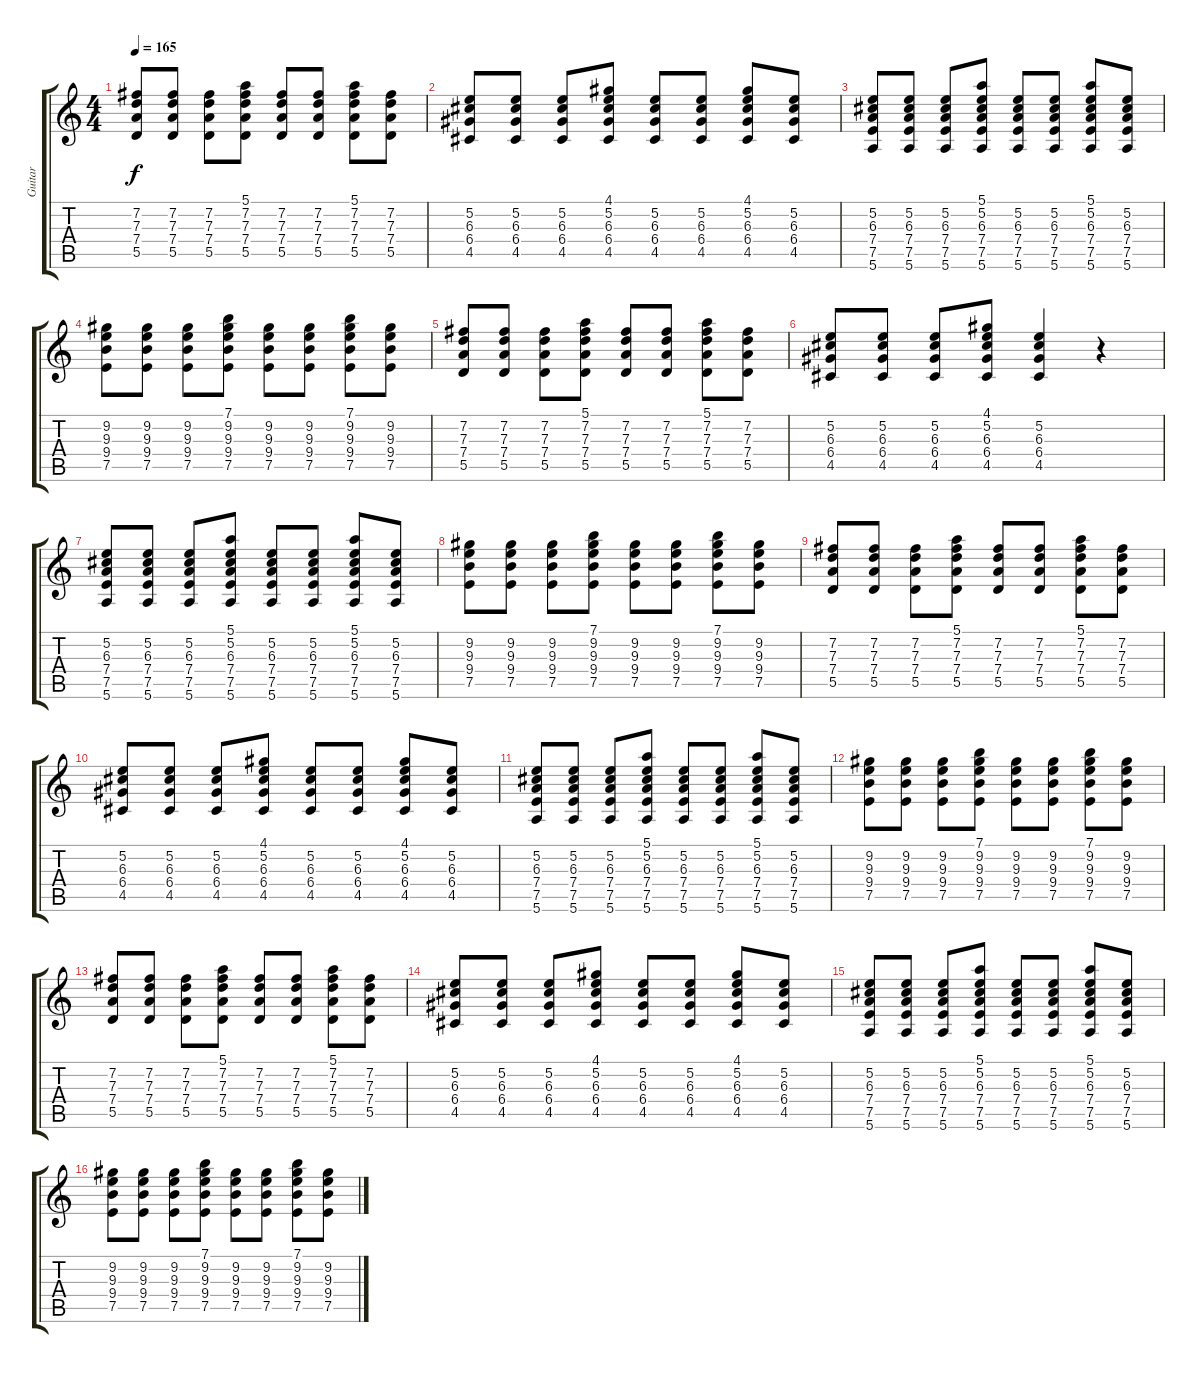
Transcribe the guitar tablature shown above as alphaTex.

\track ("Guitar" "Guitar") {instrument electricguitarclean}
\staff {score tabs}
\tuning (E4 B3 G3 D3 A2 E2) {hide}
\ts (4 4)
\tempo 165
\clef g2
\ks c
(7.2 7.3 7.4 5.5).8{dy f} (7.2 7.3 7.4 5.5).8 (7.2 7.3 7.4 5.5).8 (5.1 7.2 7.3 7.4 5.5).8 (7.2 7.3 7.4 5.5).8 (7.2 7.3 7.4 5.5).8 (5.1 7.2 7.3 7.4 5.5).8 (7.2 7.3 7.4 5.5).8 |
(5.2 6.3 6.4 4.5).8 (5.2 6.3 6.4 4.5).8 (5.2 6.3 6.4 4.5).8 (4.1 5.2 6.3 6.4 4.5).8 (5.2 6.3 6.4 4.5).8 (5.2 6.3 6.4 4.5).8 (4.1 5.2 6.3 6.4 4.5).8 (5.2 6.3 6.4 4.5).8 |
(5.2 6.3 7.4 7.5 5.6).8 (5.2 6.3 7.4 7.5 5.6).8 (5.2 6.3 7.4 7.5 5.6).8 (5.1 5.2 6.3 7.4 7.5 5.6).8 (5.2 6.3 7.4 7.5 5.6).8 (5.2 6.3 7.4 7.5 5.6).8 (5.1 5.2 6.3 7.4 7.5 5.6).8 (5.2 6.3 7.4 7.5 5.6).8 |
(9.2 9.3 9.4 7.5).8 (9.2 9.3 9.4 7.5).8 (9.2 9.3 9.4 7.5).8 (7.1 9.2 9.3 9.4 7.5).8 (9.2 9.3 9.4 7.5).8 (9.2 9.3 9.4 7.5).8 (7.1 9.2 9.3 9.4 7.5).8 (9.2 9.3 9.4 7.5).8 |
(7.2 7.3 7.4 5.5).8 (7.2 7.3 7.4 5.5).8 (7.2 7.3 7.4 5.5).8 (5.1 7.2 7.3 7.4 5.5).8 (7.2 7.3 7.4 5.5).8 (7.2 7.3 7.4 5.5).8 (5.1 7.2 7.3 7.4 5.5).8 (7.2 7.3 7.4 5.5).8 |
(5.2 6.3 6.4 4.5).8 (5.2 6.3 6.4 4.5).8 (5.2 6.3 6.4 4.5).8 (4.1 5.2 6.3 6.4 4.5).8 (5.2 6.3 6.4 4.5).4 r.4 |
(5.2 6.3 7.4 7.5 5.6).8{volume 16} (5.2 6.3 7.4 7.5 5.6).8 (5.2 6.3 7.4 7.5 5.6).8 (5.1 5.2 6.3 7.4 7.5 5.6).8 (5.2 6.3 7.4 7.5 5.6).8 (5.2 6.3 7.4 7.5 5.6).8 (5.1 5.2 6.3 7.4 7.5 5.6).8 (5.2 6.3 7.4 7.5 5.6).8 |
(9.2 9.3 9.4 7.5).8 (9.2 9.3 9.4 7.5).8 (9.2 9.3 9.4 7.5).8 (7.1 9.2 9.3 9.4 7.5).8 (9.2 9.3 9.4 7.5).8 (9.2 9.3 9.4 7.5).8 (7.1 9.2 9.3 9.4 7.5).8 (9.2 9.3 9.4 7.5).8 |
(7.2 7.3 7.4 5.5).8 (7.2 7.3 7.4 5.5).8 (7.2 7.3 7.4 5.5).8 (5.1 7.2 7.3 7.4 5.5).8 (7.2 7.3 7.4 5.5).8 (7.2 7.3 7.4 5.5).8 (5.1 7.2 7.3 7.4 5.5).8 (7.2 7.3 7.4 5.5).8 |
(5.2 6.3 6.4 4.5).8 (5.2 6.3 6.4 4.5).8 (5.2 6.3 6.4 4.5).8 (4.1 5.2 6.3 6.4 4.5).8 (5.2 6.3 6.4 4.5).8 (5.2 6.3 6.4 4.5).8 (4.1 5.2 6.3 6.4 4.5).8 (5.2 6.3 6.4 4.5).8 |
(5.2 6.3 7.4 7.5 5.6).8 (5.2 6.3 7.4 7.5 5.6).8 (5.2 6.3 7.4 7.5 5.6).8 (5.1 5.2 6.3 7.4 7.5 5.6).8 (5.2 6.3 7.4 7.5 5.6).8 (5.2 6.3 7.4 7.5 5.6).8 (5.1 5.2 6.3 7.4 7.5 5.6).8 (5.2 6.3 7.4 7.5 5.6).8 |
(9.2 9.3 9.4 7.5).8 (9.2 9.3 9.4 7.5).8 (9.2 9.3 9.4 7.5).8 (7.1 9.2 9.3 9.4 7.5).8 (9.2 9.3 9.4 7.5).8 (9.2 9.3 9.4 7.5).8 (7.1 9.2 9.3 9.4 7.5).8 (9.2 9.3 9.4 7.5).8 |
(7.2 7.3 7.4 5.5).8 (7.2 7.3 7.4 5.5).8 (7.2 7.3 7.4 5.5).8 (5.1 7.2 7.3 7.4 5.5).8 (7.2 7.3 7.4 5.5).8 (7.2 7.3 7.4 5.5).8 (5.1 7.2 7.3 7.4 5.5).8 (7.2 7.3 7.4 5.5).8 |
(5.2 6.3 6.4 4.5).8 (5.2 6.3 6.4 4.5).8 (5.2 6.3 6.4 4.5).8 (4.1 5.2 6.3 6.4 4.5).8 (5.2 6.3 6.4 4.5).8 (5.2 6.3 6.4 4.5).8 (4.1 5.2 6.3 6.4 4.5).8 (5.2 6.3 6.4 4.5).8 |
(5.2 6.3 7.4 7.5 5.6).8 (5.2 6.3 7.4 7.5 5.6).8 (5.2 6.3 7.4 7.5 5.6).8 (5.1 5.2 6.3 7.4 7.5 5.6).8 (5.2 6.3 7.4 7.5 5.6).8 (5.2 6.3 7.4 7.5 5.6).8 (5.1 5.2 6.3 7.4 7.5 5.6).8 (5.2 6.3 7.4 7.5 5.6).8 |
(9.2 9.3 9.4 7.5).8 (9.2 9.3 9.4 7.5).8 (9.2 9.3 9.4 7.5).8 (7.1 9.2 9.3 9.4 7.5).8 (9.2 9.3 9.4 7.5).8 (9.2 9.3 9.4 7.5).8 (7.1 9.2 9.3 9.4 7.5).8 (9.2 9.3 9.4 7.5).8
